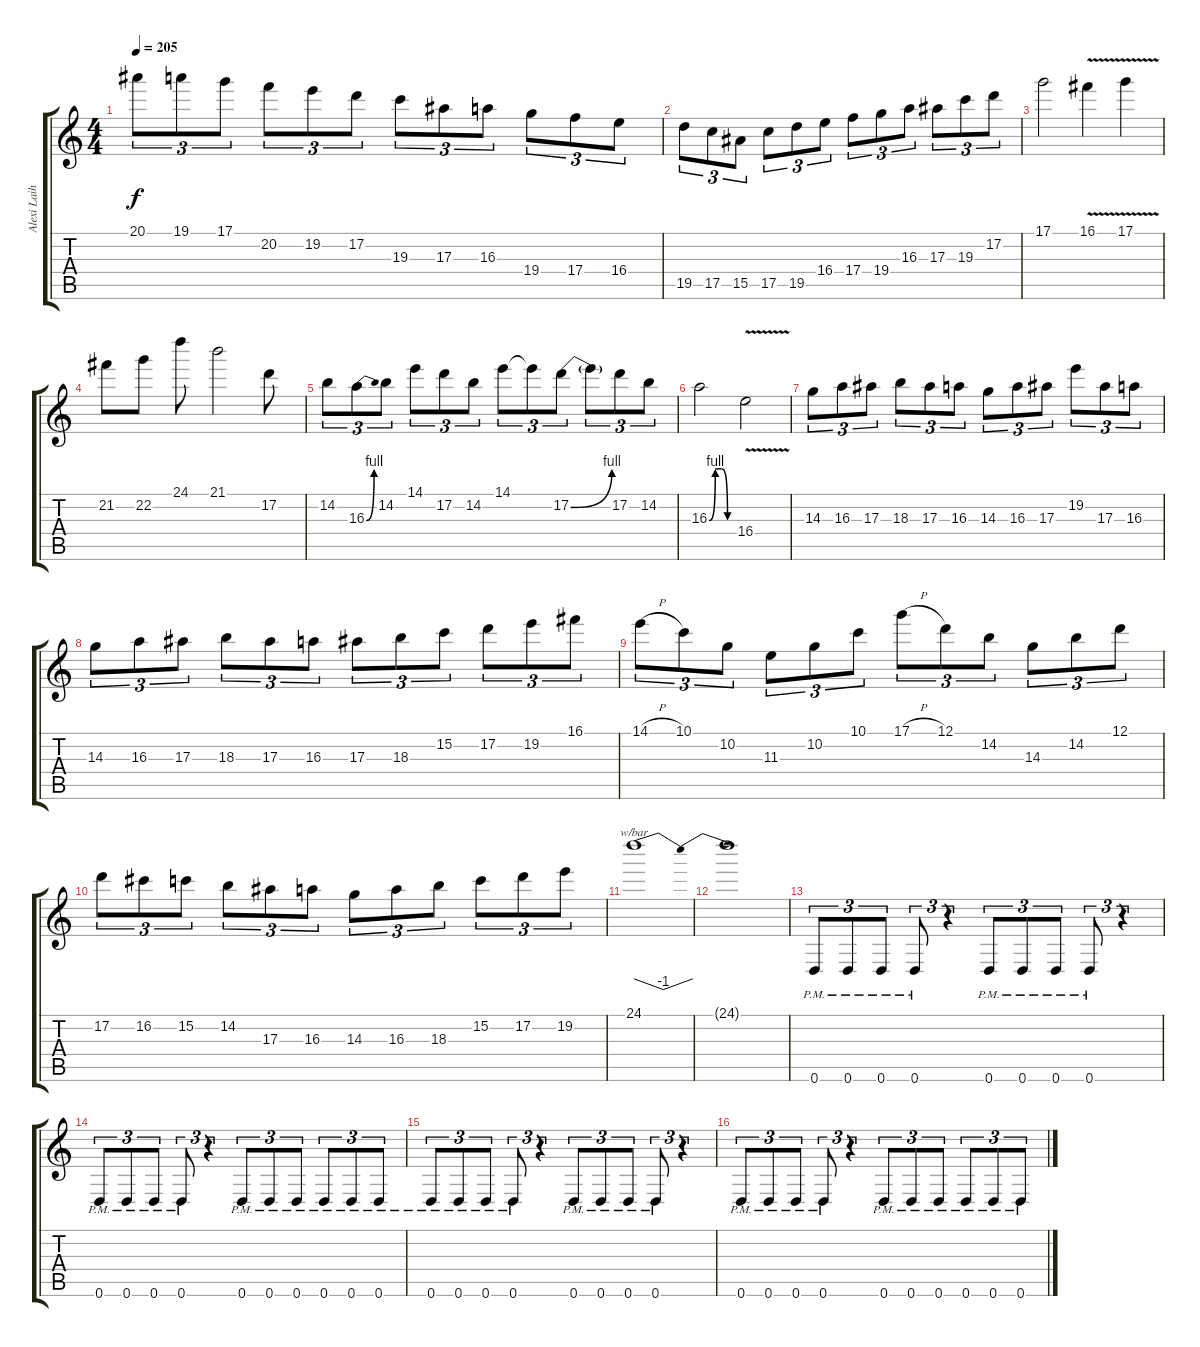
\track ("Alexi Laiho" "Alexi Laih") {instrument distortionguitar}
\staff {score tabs}
\tuning (D4 A3 F3 C3 G2 D2) {hide}
\ts (4 4)
\tempo 205
\clef g2
\ks c
20.1.8{tu (3 2) dy f} 19.1.8{tu (3 2)} 17.1.8{tu (3 2)} 20.2.8{tu (3 2)} 19.2.8{tu (3 2)} 17.2.8{tu (3 2)} 19.3.8{tu (3 2)} 17.3.8{tu (3 2)} 16.3.8{tu (3 2)} 19.4.8{tu (3 2)} 17.4.8{tu (3 2)} 16.4.8{tu (3 2)} |
19.5.8{tu (3 2)} 17.5.8{tu (3 2)} 15.5.8{tu (3 2)} 17.5.8{tu (3 2)} 19.5.8{tu (3 2)} 16.4.8{tu (3 2)} 17.4.8{tu (3 2)} 19.4.8{tu (3 2)} 16.3.8{tu (3 2)} 17.3.8{tu (3 2)} 19.3.8{tu (3 2)} 17.2.8{tu (3 2)} |
17.1.2 16.1{v}.4 17.1{v}.4 |
21.2.8 22.2.8 24.1.8 21.1.2 17.2.8 |
14.2.8{tu (3 2)} 16.3{be (bend 0 0 60 4)}.8{tu (3 2)} 14.2.8{tu (3 2)} 14.1.8{tu (3 2)} 17.2.8{tu (3 2)} 14.2.8{tu (3 2)} 14.1.8{tu (3 2)} 14.1{t}.8{tu (3 2)} 17.2{be (bend 0 0 60 4)}.8{tu (3 2)} 17.2{t}.8{tu (3 2)} 17.2.8{tu (3 2)} 14.2.8{tu (3 2)} |
16.3{be (custom 0 0 15 4 30 4 45 0 60 0)}.2 16.4{v}.2 |
14.3.8{tu (3 2)} 16.3.8{tu (3 2)} 17.3.8{tu (3 2)} 18.3.8{tu (3 2)} 17.3.8{tu (3 2)} 16.3.8{tu (3 2)} 14.3.8{tu (3 2)} 16.3.8{tu (3 2)} 17.3.8{tu (3 2)} 19.2.8{tu (3 2)} 17.3.8{tu (3 2)} 16.3.8{tu (3 2)} |
14.3.8{tu (3 2)} 16.3.8{tu (3 2)} 17.3.8{tu (3 2)} 18.3.8{tu (3 2)} 17.3.8{tu (3 2)} 16.3.8{tu (3 2)} 17.3.8{tu (3 2)} 18.3.8{tu (3 2)} 15.2.8{tu (3 2)} 17.2.8{tu (3 2)} 19.2.8{tu (3 2)} 16.1.8{tu (3 2)} |
14.1{h}.8{tu (3 2)} 10.1.8{tu (3 2)} 10.2.8{tu (3 2)} 11.3.8{tu (3 2)} 10.2.8{tu (3 2)} 10.1.8{tu (3 2)} 17.1{h}.8{tu (3 2)} 12.1.8{tu (3 2)} 14.2.8{tu (3 2)} 14.3.8{tu (3 2)} 14.2.8{tu (3 2)} 12.1.8{tu (3 2)} |
17.2.8{tu (3 2)} 16.2.8{tu (3 2)} 15.2.8{tu (3 2)} 14.2.8{tu (3 2)} 17.3.8{tu (3 2)} 16.3.8{tu (3 2)} 14.3.8{tu (3 2)} 16.3.8{tu (3 2)} 18.3.8{tu (3 2)} 15.2.8{tu (3 2)} 17.2.8{tu (3 2)} 19.2.8{tu (3 2)} |
24.1.1{tbe (dip default 0 0 30 -4 60 0)} |
24.1{t}.1 |
0.6{pm}.8{tu (3 2)} 0.6{pm}.8{tu (3 2)} 0.6{pm}.8{tu (3 2)} 0.6{pm}.8{tu (3 2)} r.4{tu (3 2)} 0.6{pm}.8{tu (3 2)} 0.6{pm}.8{tu (3 2)} 0.6{pm}.8{tu (3 2)} 0.6{pm}.8{tu (3 2)} r.4{tu (3 2)} |
0.6{pm}.8{tu (3 2)} 0.6{pm}.8{tu (3 2)} 0.6{pm}.8{tu (3 2)} 0.6{pm}.8{tu (3 2)} r.4{tu (3 2)} 0.6{pm}.8{tu (3 2)} 0.6{pm}.8{tu (3 2)} 0.6{pm}.8{tu (3 2)} 0.6{pm}.8{tu (3 2)} 0.6{pm}.8{tu (3 2)} 0.6{pm}.8{tu (3 2)} |
0.6{pm}.8{tu (3 2)} 0.6{pm}.8{tu (3 2)} 0.6{pm}.8{tu (3 2)} 0.6{pm}.8{tu (3 2)} r.4{tu (3 2)} 0.6{pm}.8{tu (3 2)} 0.6{pm}.8{tu (3 2)} 0.6{pm}.8{tu (3 2)} 0.6{pm}.8{tu (3 2)} r.4{tu (3 2)} |
0.6{pm}.8{tu (3 2)} 0.6{pm}.8{tu (3 2)} 0.6{pm}.8{tu (3 2)} 0.6{pm}.8{tu (3 2)} r.4{tu (3 2)} 0.6{pm}.8{tu (3 2)} 0.6{pm}.8{tu (3 2)} 0.6{pm}.8{tu (3 2)} 0.6{pm}.8{tu (3 2)} 0.6{pm}.8{tu (3 2)} 0.6{pm}.8{tu (3 2)}
